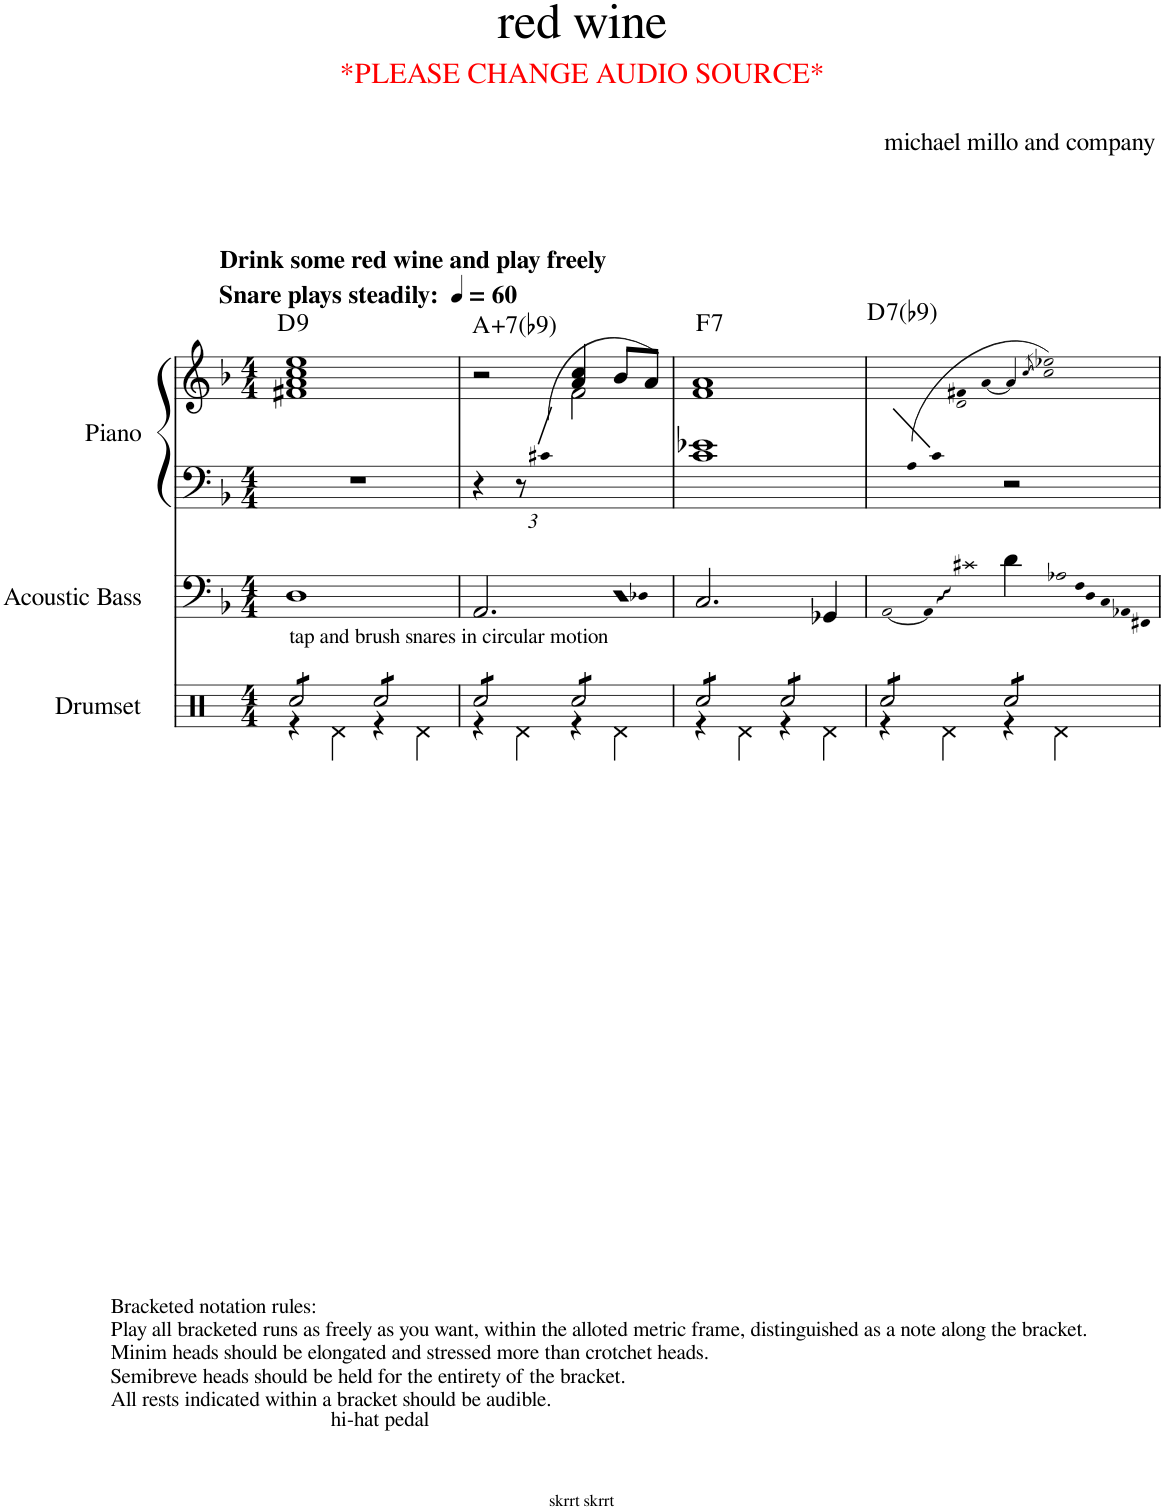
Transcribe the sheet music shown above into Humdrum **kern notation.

**kern	**kern	**kern	**kern	**harte
*part3	*part2	*part1	*part1	*part1
*staff4	*staff3	*staff2	*staff1	*
*I"Drumset	*I"Acoustic Bass	*I"Piano	*	*
*I'Drs.	*I'Bass	*I'Pno.	*	*
*clefX	*clefF4	*clefF4	*clefG2	*
*	*Trd7c12	*	*	*
*k[]	*k[b-]	*k[b-]	*k[b-]	*
*M4/4	*M4/4	*M4/4	*M4/4	*
*MM60	*MM60	*MM60	*MM60	*
=1	=1	=1	=1	=1
*^	*	*	*	*
!	!	!	!	!LO:TX:a:B:t=Drink some red wine and play freely	!
!	!	!	!	!LO:TX:a:t=Snare plays steadily&colon;	!
!LO:TX:a:t=tap and brush snares in circular motion	!	!	!	!	!
!LO:TX:b:t=Bracketed notation rules&colon;	!	!	!	!	!
!LO:TX:b:t=Play all bracketed runs as freely as you want, within the alloted metric frame, distinguished as a note along the bracket.	!	!	!	!	!
!LO:TX:b:t=Minim heads should be elongated and stressed more than crotchet heads.	!	!	!	!	!
!LO:TX:b:t=Semibreve heads should be held for the entirety of the bracket.	!	!	!	!	!
!LO:TX:b:t=All rests indicated within a bracket should be audible.	!	!	!	!	!LO:H:kt=9
*tremolo	*	*	*	*	*
8Rcc/L	4r	1D	1r	1f#X 1a 1cc 1ee	D:9
8Rcc/	.	.	.	.	.
!	!LO:TX:b:t=hi-hat pedal	!	!	!	!
8Rcc/	4Rd\	.	.	.	.
8Rcc/J	.	.	.	.	.
8Rcc/L	4r	.	.	.	.
8Rcc/	.	.	.	.	.
8Rcc/	4Rd\	.	.	.	.
8Rcc/J	.	.	.	.	.
=2	=2	=2	=2	=2	=2
*	*	*	*	*^	*
!	!	!	!	!	!	!LO:H:kt=7
8Rcc/L	4r	2.AA/	4r	2r	2ryy	A:aug(b7,b9)
8Rcc/	.	.	.	.	.	.
*	*	*	*Xbrackettup	*	*	*
8Rcc/	4Rd\	.	12r	.	.	.
.	.	.	(6c#X!	.	.	.
8Rcc/J	.	.	.	.	.	.
8Rcc/L	4r	.	2ryy	4a/ 4cc/	2f\	.
8Rcc/	.	.	.	.	.	.
*	*	*Xtuplet	*	*	*	*
8Rcc/	4Rd\	12ryy	.	8b-/L	.	.
.	.	6D-X!	.	.	.	.
8Rcc/J	.	.	.	(8a/J	.	.
*	*	*	*	*v	*v	*
=3	=3	=3	=3	=3	=3
!	!	!	!	!	!LO:H:kt=7
8Rcc/L	4r	2.C/	1c 1e-X	1f 1a	F:7
8Rcc/	.	.	.	.	.
8Rcc/	4Rd\	.	.	.	.
8Rcc/J	.	.	.	.	.
8Rcc/L	4r	.	.	.	.
8Rcc/	.	.	.	.	.
8Rcc/	4Rd\	4GG-X/	.	.	.
8Rcc/J	.	.	.	.	.
=4	=4	=4	=4	=4	=4
!	!	!LO:N:head=open	!	!	!
*	*	*	*Xtuplet	*Xtuplet	*
*	*	*	*	*^	*
8Rcc/L	4r	[6AA!	10ryy	5.ryy	5.ryy	.
.	.	.	10A!L	.	.	.
8Rcc/	.	.	.	.	.	.
.	.	6AA!]	.	.	.	.
.	.	.	10c!J	.	.	.
8Rcc/	4Rd\	.	.	.	.	.
!	!	!	!	!	!LO:N:head=open	!LO:H:kt=7
.	.	.	10ryy	10f#X!	10d!	D:7(b9)
.	.	6c#X!	.	.	.	.
8Rcc/J	.	.	.	.	.	.
.	.	.	10ryy	[10a!	5%2.ryy	.
8Rcc/L	4r	4d\	2r	6a!/]	.	.
8Rcc/	.	.	.	.	.	.
.	.	.	.	[8qcc/	.	.
.	.	.	.	3cc!] 3ee-X!)	.	.
!	!	!LO:N:head=open	!	!	!	!
8Rcc/	4Rd\	24.A-X!LL	.	.	.	.
.	.	48F!K	.	.	.	.
.	.	24D!J	.	.	.	.
8Rcc/J	.	24C!L	.	.	.	.
*Xtremolo	*	*	*	*	*	*
.	.	24AA-X!	.	.	.	.
.	.	24FF#X!JJ	.	.	.	.
*v	*v	*	*	*v	*v	*
=	=	=	=	=
*-	*-	*-	*-	*-
